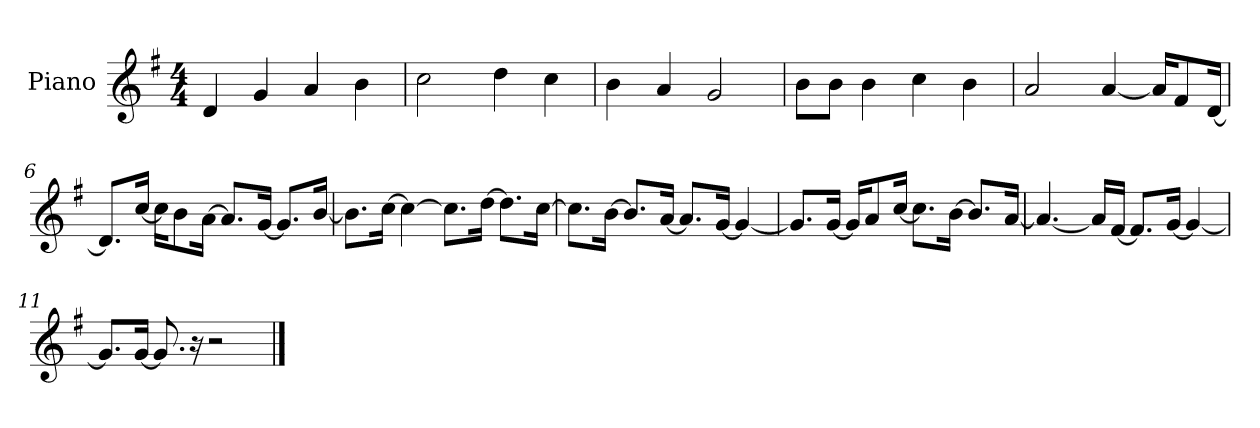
**kern
*part1
*staff1
*I"Piano
*I'P-no
*clefG2
*k[f#]
*M4/4
*MM90
=1
4d/
4g/
4a/
4b\
=2
2cc\
4dd\
4cc\
=3
4b\
4a/
2g/
=4
8b\L
8b\J
4b\
4cc\
4b\
=5
2a/
[4a/
16a/KL]
8f#/
[16d/Jk
=6
8.d/L]
[16cc/Jk
16cc\KL]
8b\
[16a\Jk
8.a/L]
[16g/Jk
8.g/L]
[16b/Jk
!!LO:LB:g=z
=7
8.b\L]
[16cc\Jk
4cc\_
8.cc\L]
[16dd\Jk
8.dd\L]
[16cc\Jk
=8
8.cc\L]
[16b\Jk
8.b/L]
[16a/Jk
8.a/L]
[16g/Jk
4g/_
=9
8.g/L]
[16g/Jk
16g/KL]
8a/
[16cc/Jk
8.cc\L]
[16b\Jk
8.b/L]
[16a/Jk
=10
4.a/_
16a/LL]
[16f#/JJ
8.f#/L]
[16g/Jk
4g/_
=11
8.g/L]
[16g/Jk
8.g/]
16r
2r
==
*-
